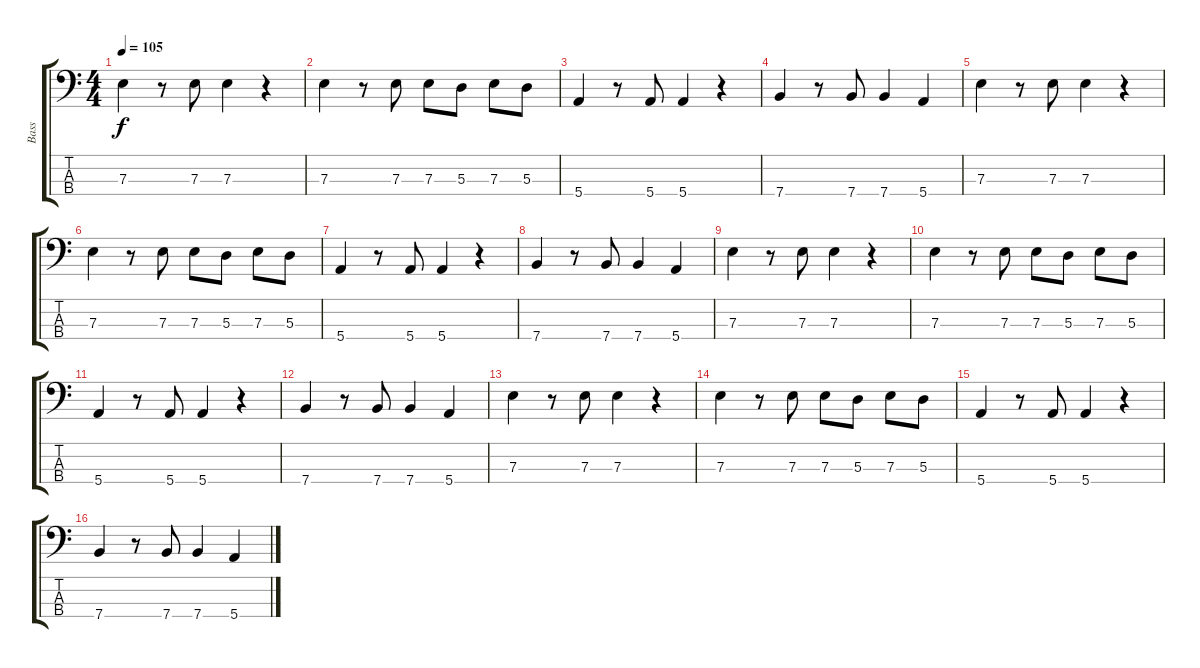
\track ("Bass" "Bass") {instrument electricbassfinger}
\staff {score tabs}
\tuning (G2 D2 A1 E1) {hide}
\ts (4 4)
\tempo 105
\clef f4
\ks c
7.3.4{dy f} r.8 7.3.8 7.3.4 r.4 |
7.3.4 r.8 7.3.8 7.3.8 5.3.8 7.3.8 5.3.8 |
5.4.4 r.8 5.4.8 5.4.4 r.4 |
7.4.4 r.8 7.4.8 7.4.4 5.4.4 |
7.3.4 r.8 7.3.8 7.3.4 r.4 |
7.3.4 r.8 7.3.8 7.3.8 5.3.8 7.3.8 5.3.8 |
5.4.4 r.8 5.4.8 5.4.4 r.4 |
7.4.4 r.8 7.4.8 7.4.4 5.4.4 |
7.3.4 r.8 7.3.8 7.3.4 r.4 |
7.3.4 r.8 7.3.8 7.3.8 5.3.8 7.3.8 5.3.8 |
5.4.4 r.8 5.4.8 5.4.4 r.4 |
7.4.4 r.8 7.4.8 7.4.4 5.4.4 |
7.3.4 r.8 7.3.8 7.3.4 r.4 |
7.3.4 r.8 7.3.8 7.3.8 5.3.8 7.3.8 5.3.8 |
5.4.4 r.8 5.4.8 5.4.4 r.4 |
7.4.4 r.8 7.4.8 7.4.4 5.4.4
